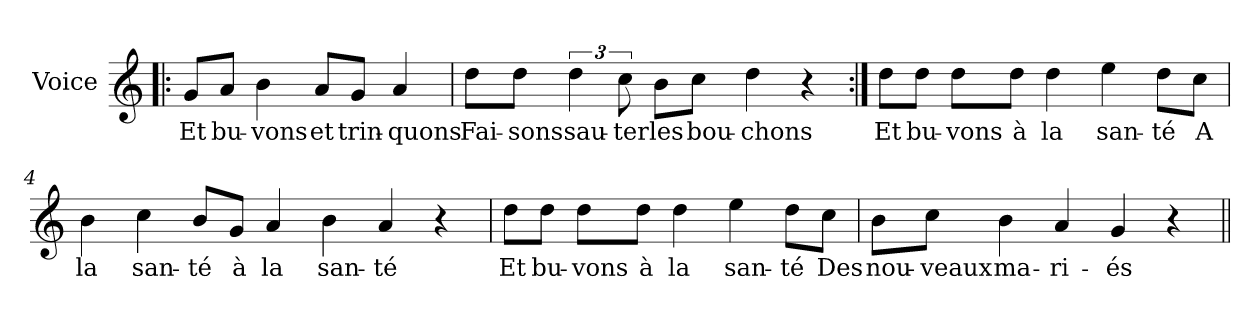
**kern	**text
*part1	*part1
*staff1	*staff1
*I"Voice	*
*I'V	*
*clefG2	*
*k[]	*
*C:	*
=1!|:	=1!|:
8g/L	Et
8a/J	bu-
4b\	-vons
8a/L	et
8g/J	trin-
4a/	-quons
=2	=2
8dd\L	Fai-
8dd\J	-sons
6dd\	sau-
12cc\	-ter
8b\L	les
8cc\J	bou-
4dd\	-chons
4r	.
=3:|!	=3:|!
8dd\L	Et
8dd\J	bu-
8dd\L	-vons
8dd\J	à
4dd\	la
4ee\	san-
8dd\L	-té
8cc\J	A
!!LO:LB:g=z
=4	=4
4b\	la
4cc\	san-
8b/L	-té
8g/J	à
4a/	la
4b\	san-
4a/	-té
4r	.
=5	=5
8dd\L	Et
8dd\J	bu-
8dd\L	-vons
8dd\J	à
4dd\	la
4ee\	san-
8dd\L	-té
8cc\J	Des
=6	=6
8b\L	nou-
8cc\J	-veaux
4b\	ma-
4a/	-ri-
4g/	-és
4r	.
=||	=||
*-	*-
